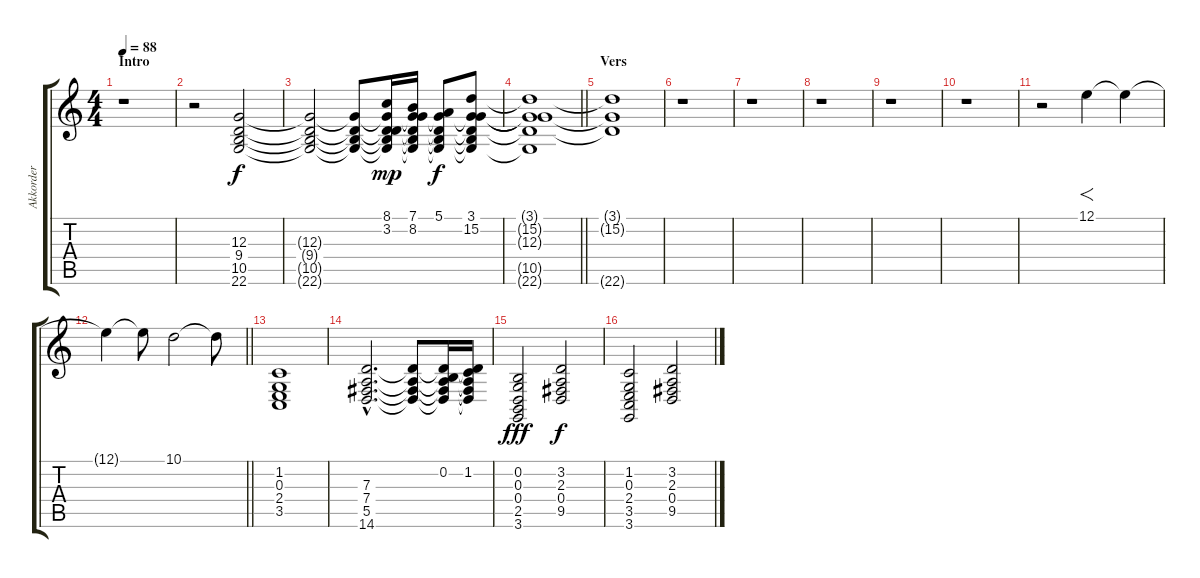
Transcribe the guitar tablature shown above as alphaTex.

\track ("Akkorder" "Akkorder") {instrument stringensemble1}
\staff {score tabs}
\tuning (E4 B3 G3 D3 A2 E2) {hide}
\ts (4 4)
\section ("" "Intro")
\tempo 88
\clef g2
\ks c
r.1{dy f volume 2 instrument stringensemble1} |
r.2 (12.3 9.4 10.5 22.6).2{volume 7} |
(12.3{t} 9.4{t} 10.5{t} 22.6{t}).2 (12.3{t} 9.4{t} 10.5{t} 22.6{t}).8 (8.1 3.2 12.3{t} 9.4{t} 10.5{t} 22.6{t}).16{dy mp volume 9 balance 14 instrument stringensemble1} (7.1 8.2 12.3{t} 9.4{t} 10.5{t} 22.6{t}).16 (5.1 12.3{t} 9.4{t} 10.5{t} 22.6{t}).8{dy f} (3.1 15.2 12.3{t} 9.4{t} 10.5{t} 22.6{t}).8 |
\barLineRight lightlight
(3.1{t} 15.2{t} 12.3{t} 10.5{t} 22.6{t}).1{volume 0} |
\section ("" "Vers")
(3.1{t} 15.2{t} 22.6{t}).1 |
r.1 |
r.1 |
r.1 |
r.1 |
r.1{volume 9} |
r.2 12.1.4{f balance 8 instrument voiceoohs} 12.1{t}.4 |
\barLineRight lightlight
12.1{t}.4 12.1{t}.8 10.1.2 10.1{t}.8 |
(1.2 0.3 2.4 3.5).1{volume 8 instrument stringensemble1} |
(7.3{hac} 7.4{hac} 5.5{hac} 14.6{hac}).2{d} (7.3{t} 7.4{t} 5.5{t} 14.6{t}).8 (0.2 7.3{t} 7.4{t} 5.5{t} 14.6{t}).16{volume 12} (1.2 7.3{t} 7.4{t} 5.5{t} 14.6{t}).16 |
(0.2 0.3 0.4 2.5 3.6).2{dy fff volume 9} (3.2 2.3 0.4 9.5).2{dy f} |
(1.2 0.3 2.4 3.5 3.6).2 (3.2 2.3 0.4 9.5).2
